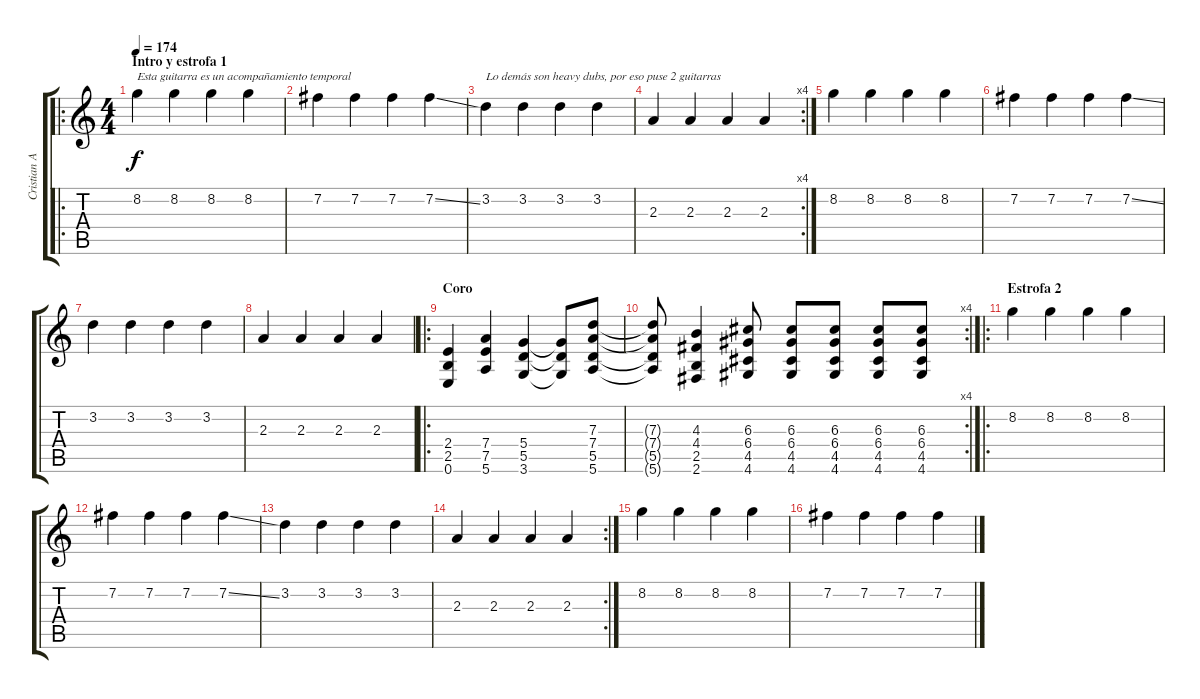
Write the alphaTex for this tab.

\track ("Cristian Aldana (Guitarra 2)" "Cristian A") {instrument distortionguitar}
\staff {score tabs}
\tuning (E4 B3 G3 D3 A2 E2) {hide}
\ro
\ts (4 4)
\section ("" "Intro y estrofa 1")
\tempo 174
\clef g2
\ks c
8.2.4{txt "Esta guitarra es un acompañamiento temporal" dy f instrument electricguitarjazz} 8.2.4 8.2.4 8.2.4 |
7.2.4 7.2.4 7.2.4 7.2{ss}.4 |
3.2.4{txt "Lo demás son heavy dubs, por eso puse 2 guitarras"} 3.2.4 3.2.4 3.2.4 |
\rc 4
2.3.4 2.3.4 2.3.4 2.3.4 |
8.2.4{instrument electricguitarjazz} 8.2.4 8.2.4 8.2.4 |
7.2.4 7.2.4 7.2.4 7.2{ss}.4 |
3.2.4 3.2.4 3.2.4 3.2.4 |
2.3.4 2.3.4 2.3.4 2.3.4 |
\ro
\section ("" "Coro")
(2.4 2.5 0.6).4{instrument distortionguitar} (7.4 7.5 5.6).4 (5.4 5.5 3.6).4 (5.4{t} 5.5{t} 3.6{t}).8 (7.3 7.4 5.5 5.6).8 |
\rc 4
(7.3{t} 7.4{t} 5.5{t} 5.6{t}).8 (4.3 4.4 2.5 2.6).4 (6.3 6.4 4.5 4.6).8 (6.3 6.4 4.5 4.6).8 (6.3 6.4 4.5 4.6).8 (6.3 6.4 4.5 4.6).8 (6.3 6.4 4.5 4.6).8 |
\ro
\section ("" "Estrofa 2")
8.2.4{instrument electricguitarjazz} 8.2.4 8.2.4 8.2.4 |
7.2.4 7.2.4 7.2.4 7.2{ss}.4 |
3.2.4 3.2.4 3.2.4 3.2.4 |
\rc 2
2.3.4 2.3.4 2.3.4 2.3.4 |
8.2.4{instrument electricguitarjazz} 8.2.4 8.2.4 8.2.4 |
7.2.4 7.2.4 7.2.4 7.2{ss}.4
